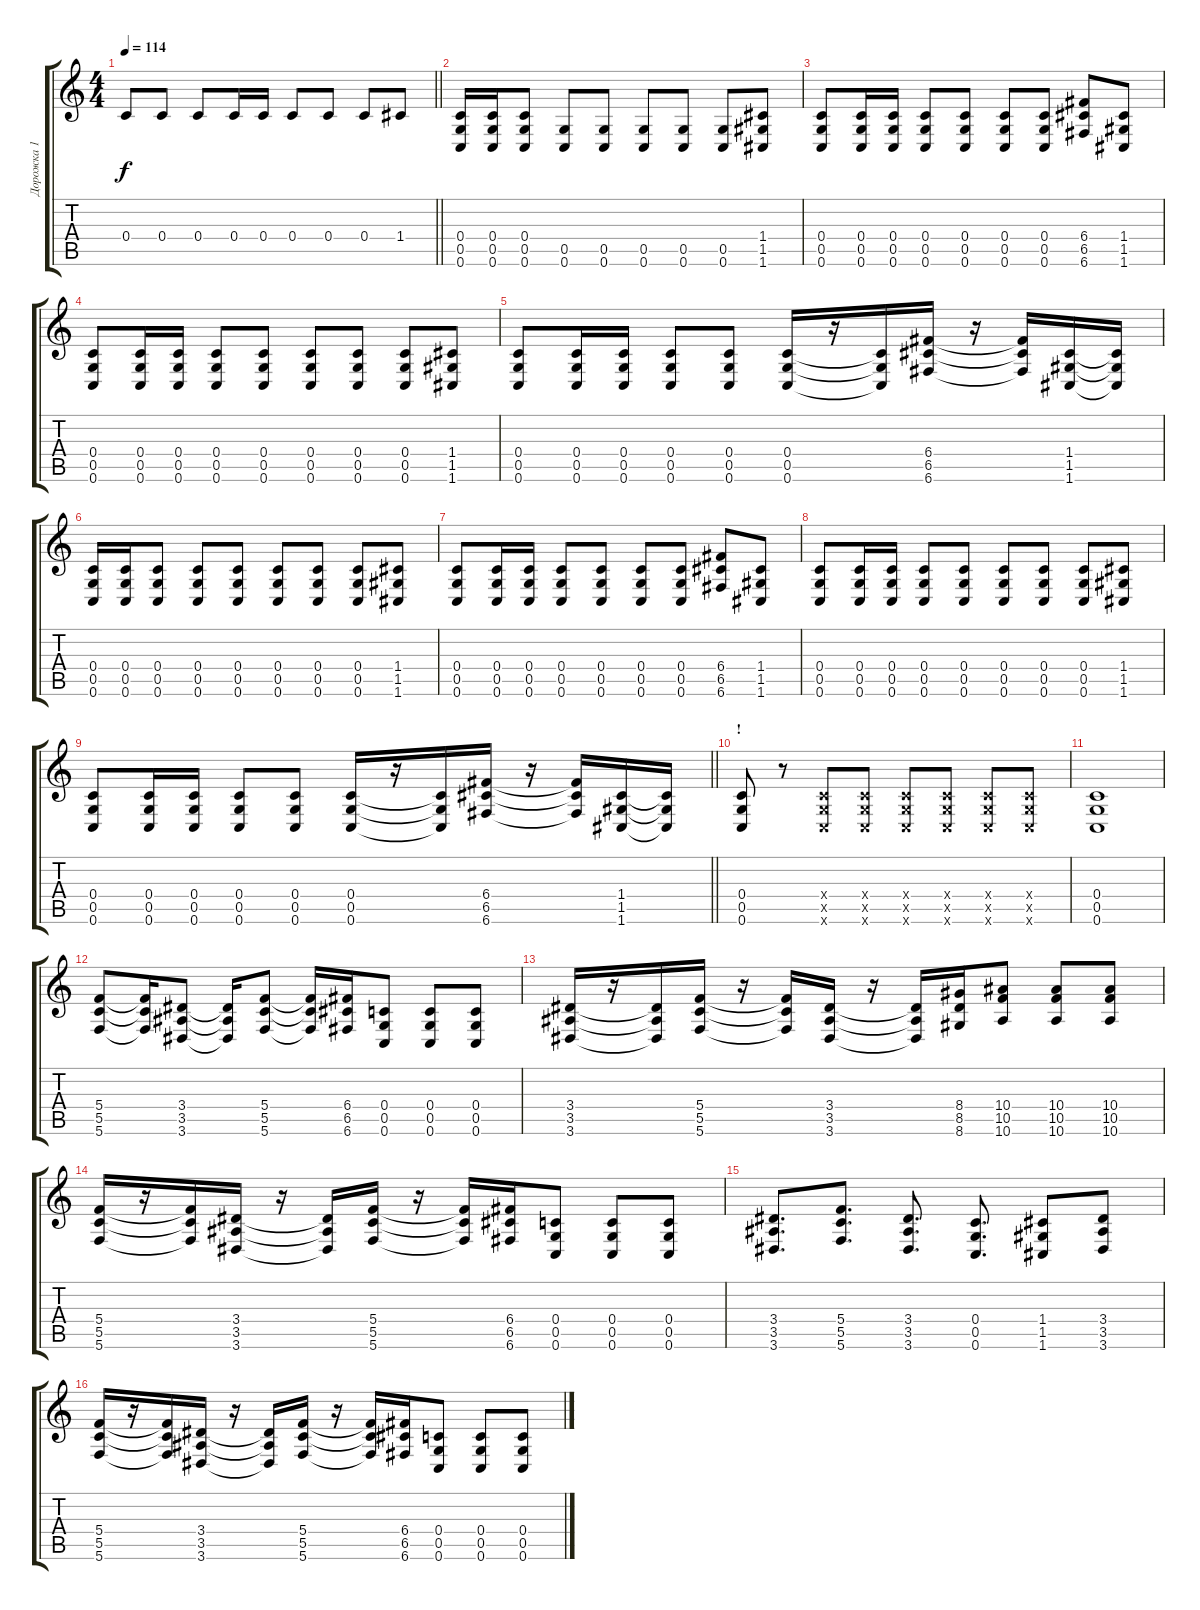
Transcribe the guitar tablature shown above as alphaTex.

\track ("Дорожка 1" "Дорожка 1") {instrument distortionguitar}
\staff {score tabs}
\tuning (D4 A3 F3 C3 G2 C2) {hide}
\ts (4 4)
\tempo 114
\clef g2
\barLineRight lightlight
\ks c
0.4.8{dy f} 0.4.8 0.4.8 0.4.16 0.4.16 0.4.8 0.4.8 0.4.8 1.4.8 |
(0.4 0.5 0.6).16 (0.4 0.5 0.6).16 (0.4 0.5 0.6).8 (0.5 0.6).8 (0.5 0.6).8 (0.5 0.6).8 (0.5 0.6).8 (0.5 0.6).8 (1.4 1.5 1.6).8 |
(0.4 0.5 0.6).8 (0.4 0.5 0.6).16 (0.4 0.5 0.6).16 (0.4 0.5 0.6).8 (0.4 0.5 0.6).8 (0.4 0.5 0.6).8 (0.4 0.5 0.6).8 (6.4 6.5 6.6).8 (1.4 1.5 1.6).8 |
(0.4 0.5 0.6).8 (0.4 0.5 0.6).16 (0.4 0.5 0.6).16 (0.4 0.5 0.6).8 (0.4 0.5 0.6).8 (0.4 0.5 0.6).8 (0.4 0.5 0.6).8 (0.4 0.5 0.6).8 (1.4 1.5 1.6).8 |
(0.4 0.5 0.6).8 (0.4 0.5 0.6).16 (0.4 0.5 0.6).16 (0.4 0.5 0.6).8 (0.4 0.5 0.6).8 (0.4 0.5 0.6).16 r.16 (0.4{t} 0.5{t} 0.6{t}).16 (6.4 6.5 6.6).16 r.16 (6.4{t} 6.5{t} 6.6{t}).16 (1.4 1.5 1.6).16 (1.4{t} 1.5{t} 1.6{t}).16 |
(0.4 0.5 0.6).16 (0.4 0.5 0.6).16 (0.4 0.5 0.6).8 (0.4 0.5 0.6).8 (0.4 0.5 0.6).8 (0.4 0.5 0.6).8 (0.4 0.5 0.6).8 (0.4 0.5 0.6).8 (1.4 1.5 1.6).8 |
(0.4 0.5 0.6).8 (0.4 0.5 0.6).16 (0.4 0.5 0.6).16 (0.4 0.5 0.6).8 (0.4 0.5 0.6).8 (0.4 0.5 0.6).8 (0.4 0.5 0.6).8 (6.4 6.5 6.6).8 (1.4 1.5 1.6).8 |
(0.4 0.5 0.6).8 (0.4 0.5 0.6).16 (0.4 0.5 0.6).16 (0.4 0.5 0.6).8 (0.4 0.5 0.6).8 (0.4 0.5 0.6).8 (0.4 0.5 0.6).8 (0.4 0.5 0.6).8 (1.4 1.5 1.6).8 |
\barLineRight lightlight
(0.4 0.5 0.6).8 (0.4 0.5 0.6).16 (0.4 0.5 0.6).16 (0.4 0.5 0.6).8 (0.4 0.5 0.6).8 (0.4 0.5 0.6).16 r.16 (0.4{t} 0.5{t} 0.6{t}).16 (6.4 6.5 6.6).16 r.16 (6.4{t} 6.5{t} 6.6{t}).16 (1.4 1.5 1.6).16 (1.4{t} 1.5{t} 1.6{t}).16 |
\section ("" "!")
(0.4 0.5 0.6).8 r.8 (0.4{x} 0.5{x} 0.6{x}).8 (0.4{x} 0.5{x} 0.6{x}).8 (0.4{x} 0.5{x} 0.6{x}).8 (0.4{x} 0.5{x} 0.6{x}).8 (0.4{x} 0.5{x} 0.6{x}).8 (0.4{x} 0.5{x} 0.6{x}).8 |
(0.4 0.5 0.6).1 |
(5.4 5.5 5.6).8 (5.4{t} 5.5{t} 5.6{t}).16 (3.4 3.5 3.6).8 (3.4{t} 3.5{t} 3.6{t}).16 (5.4 5.5 5.6).8 (5.4{t} 5.5{t} 5.6{t}).16 (6.4 6.5 6.6).16 (0.4 0.5 0.6).8 (0.4 0.5 0.6).8 (0.4 0.5 0.6).8 |
(3.4 3.5 3.6).16 r.16 (3.4{t} 3.5{t} 3.6{t}).16 (5.4 5.5 5.6).16 r.16 (5.4{t} 5.5{t} 5.6{t}).16 (3.4 3.5 3.6).16 r.16 (3.4{t} 3.5{t} 3.6{t}).16 (8.4 8.5 8.6).16 (10.4 10.5 10.6).8 (10.4 10.5 10.6).8 (10.4 10.5 10.6).8 |
(5.4 5.5 5.6).16 r.16 (5.4{t} 5.5{t} 5.6{t}).16 (3.4 3.5 3.6).16 r.16 (3.4{t} 3.5{t} 3.6{t}).16 (5.4 5.5 5.6).16 r.16 (5.4{t} 5.5{t} 5.6{t}).16 (6.4 6.5 6.6).16 (0.4 0.5 0.6).8 (0.4 0.5 0.6).8 (0.4 0.5 0.6).8 |
(3.4 3.5 3.6).8{d} (5.4 5.5 5.6).8{d} (3.4 3.5 3.6).8{d} (0.4 0.5 0.6).8{d} (1.4 1.5 1.6).8 (3.4 3.5 3.6).8 |
(5.4 5.5 5.6).16 r.16 (5.4{t} 5.5{t} 5.6{t}).16 (3.4 3.5 3.6).16 r.16 (3.4{t} 3.5{t} 3.6{t}).16 (5.4 5.5 5.6).16 r.16 (5.4{t} 5.5{t} 5.6{t}).16 (6.4 6.5 6.6).16 (0.4 0.5 0.6).8 (0.4 0.5 0.6).8 (0.4 0.5 0.6).8
